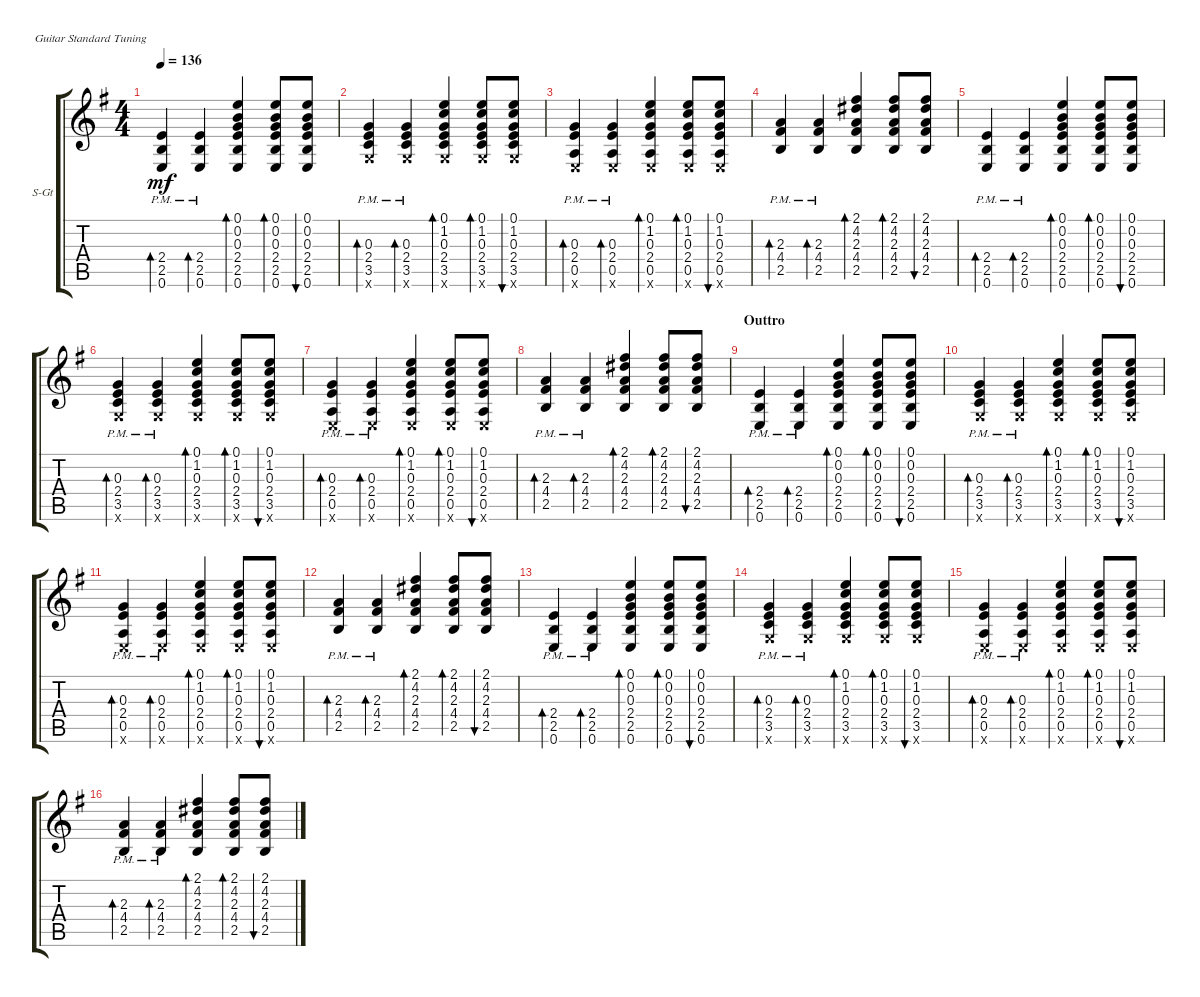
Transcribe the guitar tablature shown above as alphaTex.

\defaultSystemsLayout 4
\bracketExtendMode groupsimilarinstruments
\firstSystemTrackNameOrientation horizontal
\otherSystemsTrackNameOrientation horizontal
\track ("Steel Guitar" "S-Gt") {instrument acousticguitarsteel}
\staff {score tabs}
\tuning (E4 B3 G3 D3 A2 E2)
\ts (4 4)
\tempo 136
\clef g2
\ks eminor
(0.6{pm} 2.5{pm} 2.4{pm}).4{bd 30 dy mf} (0.6{pm} 2.5{pm} 2.4{pm}).4{bd 30} (0.6 2.5 2.4 0.3 0.2 0.1).4{bd 30} (0.6 2.5 2.4 0.3 0.2 0.1).8{bd 30} (0.6 2.5 2.4 0.3 0.2 0.1).8{bu 30} |
(3.6{pm x} 3.5{pm} 2.4{pm} 0.3{pm}).4{bd 30} (3.6{pm x} 3.5{pm} 2.4{pm} 0.3{pm}).4{bd 30} (3.6{x} 3.5 2.4 0.3 1.2 0.1).4{bd 30} (3.6{x} 3.5 2.4 0.3 1.2 0.1).8{bd 30} (3.6{x} 3.5 2.4 0.3 1.2 0.1).8{bu 30} |
(0.6{pm x} 0.5{pm} 2.4{pm} 0.3{pm}).4{bd 30} (0.6{pm x} 0.5{pm} 2.4{pm} 0.3{pm}).4{bd 30} (0.6{x} 0.5 2.4 0.3 1.2 0.1).4{bd 30} (0.6{x} 0.5 2.4 0.3 1.2 0.1).8{bd 30} (0.6{x} 0.5 2.4 0.3 1.2 0.1).8{bu 30} |
(2.5{pm} 4.4{pm} 2.3{pm}).4{bd 30} (2.5{pm} 4.4{pm} 2.3{pm}).4{bd 30} (2.5 4.4 2.3 4.2 2.1).4{bd 30} (2.5 4.4 2.3 4.2 2.1).8{bd 30} (2.5 4.4 2.3 4.2 2.1).8{bu 30} |
(0.6{pm} 2.5{pm} 2.4{pm}).4{bd 30} (0.6{pm} 2.5{pm} 2.4{pm}).4{bd 30} (0.6 2.5 2.4 0.3 0.2 0.1).4{bd 30} (0.6 2.5 2.4 0.3 0.2 0.1).8{bd 30} (0.6 2.5 2.4 0.3 0.2 0.1).8{bu 30} |
(3.6{pm x} 3.5{pm} 2.4{pm} 0.3{pm}).4{bd 30} (3.6{pm x} 3.5{pm} 2.4{pm} 0.3{pm}).4{bd 30} (3.6{x} 3.5 2.4 0.3 1.2 0.1).4{bd 30} (3.6{x} 3.5 2.4 0.3 1.2 0.1).8{bd 30} (3.6{x} 3.5 2.4 0.3 1.2 0.1).8{bu 30} |
(0.6{pm x} 0.5{pm} 2.4{pm} 0.3{pm}).4{bd 30} (0.6{pm x} 0.5{pm} 2.4{pm} 0.3{pm}).4{bd 30} (0.6{x} 0.5 2.4 0.3 1.2 0.1).4{bd 30} (0.6{x} 0.5 2.4 0.3 1.2 0.1).8{bd 30} (0.6{x} 0.5 2.4 0.3 1.2 0.1).8{bu 30} |
(2.5{pm} 4.4{pm} 2.3{pm}).4{bd 30} (2.5{pm} 4.4{pm} 2.3{pm}).4{bd 30} (2.5 4.4 2.3 4.2 2.1).4{bd 30} (2.5 4.4 2.3 4.2 2.1).8{bd 30} (2.5 4.4 2.3 4.2 2.1).8{bu 30} |
\section ("" "Outtro")
(0.6{pm} 2.5{pm} 2.4{pm}).4{bd 30} (0.6{pm} 2.5{pm} 2.4{pm}).4{bd 30} (0.6 2.5 2.4 0.3 0.2 0.1).4{bd 30} (0.6 2.5 2.4 0.3 0.2 0.1).8{bd 30} (0.6 2.5 2.4 0.3 0.2 0.1).8{bu 30} |
(3.6{pm x} 3.5{pm} 2.4{pm} 0.3{pm}).4{bd 30} (3.6{pm x} 3.5{pm} 2.4{pm} 0.3{pm}).4{bd 30} (3.6{x} 3.5 2.4 0.3 1.2 0.1).4{bd 30} (3.6{x} 3.5 2.4 0.3 1.2 0.1).8{bd 30} (3.6{x} 3.5 2.4 0.3 1.2 0.1).8{bu 30} |
(0.6{pm x} 0.5{pm} 2.4{pm} 0.3{pm}).4{bd 30} (0.6{pm x} 0.5{pm} 2.4{pm} 0.3{pm}).4{bd 30} (0.6{x} 0.5 2.4 0.3 1.2 0.1).4{bd 30} (0.6{x} 0.5 2.4 0.3 1.2 0.1).8{bd 30} (0.6{x} 0.5 2.4 0.3 1.2 0.1).8{bu 30} |
(2.5{pm} 4.4{pm} 2.3{pm}).4{bd 30} (2.5{pm} 4.4{pm} 2.3{pm}).4{bd 30} (2.5 4.4 2.3 4.2 2.1).4{bd 30} (2.5 4.4 2.3 4.2 2.1).8{bd 30} (2.5 4.4 2.3 4.2 2.1).8{bu 30} |
(0.6{pm} 2.5{pm} 2.4{pm}).4{bd 30} (0.6{pm} 2.5{pm} 2.4{pm}).4{bd 30} (0.6 2.5 2.4 0.3 0.2 0.1).4{bd 30} (0.6 2.5 2.4 0.3 0.2 0.1).8{bd 30} (0.6 2.5 2.4 0.3 0.2 0.1).8{bu 30} |
(3.6{pm x} 3.5{pm} 2.4{pm} 0.3{pm}).4{bd 30} (3.6{pm x} 3.5{pm} 2.4{pm} 0.3{pm}).4{bd 30} (3.6{x} 3.5 2.4 0.3 1.2 0.1).4{bd 30} (3.6{x} 3.5 2.4 0.3 1.2 0.1).8{bd 30} (3.6{x} 3.5 2.4 0.3 1.2 0.1).8{bu 30} |
(0.6{pm x} 0.5{pm} 2.4{pm} 0.3{pm}).4{bd 30} (0.6{pm x} 0.5{pm} 2.4{pm} 0.3{pm}).4{bd 30} (0.6{x} 0.5 2.4 0.3 1.2 0.1).4{bd 30} (0.6{x} 0.5 2.4 0.3 1.2 0.1).8{bd 30} (0.6{x} 0.5 2.4 0.3 1.2 0.1).8{bu 30} |
(2.5{pm} 4.4{pm} 2.3{pm}).4{bd 30} (2.5{pm} 4.4{pm} 2.3{pm}).4{bd 30} (2.5 4.4 2.3 4.2 2.1).4{bd 30} (2.5 4.4 2.3 4.2 2.1).8{bd 30} (2.5 4.4 2.3 4.2 2.1).8{bu 30}
